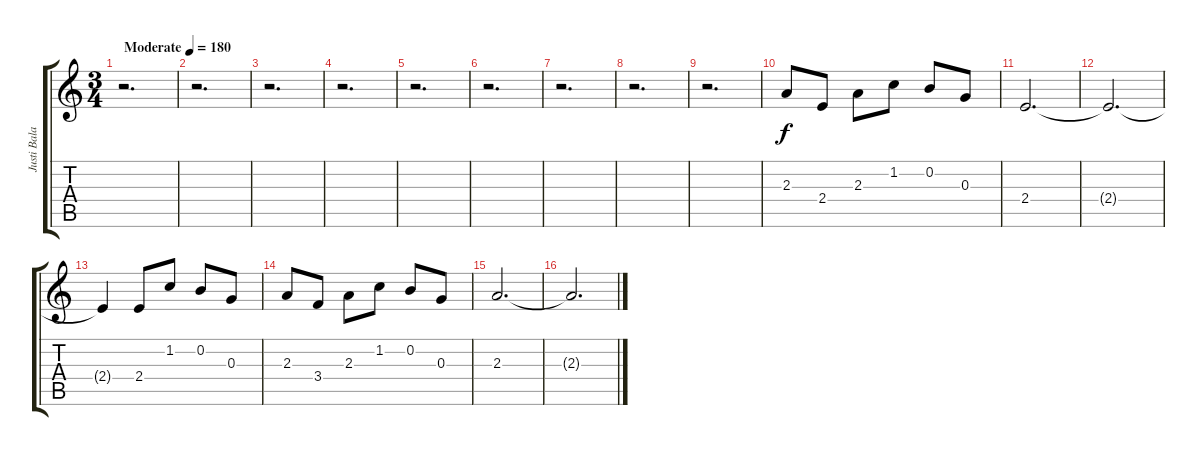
\track ("Justi Bala" "Justi Bala") {instrument acousticguitarsteel}
\staff {score tabs}
\tuning (E4 B3 G3 D3 A2 E2) {hide}
\ts (3 4)
\tempo (180 "Moderate")
\clef g2
\ks c
r.2{d dy f instrument acousticguitarsteel} |
r.2{d} |
r.2{d} |
r.2{d} |
r.2{d} |
r.2{d} |
r.2{d} |
r.2{d} |
r.2{d} |
2.3.8 2.4.8 2.3.8 1.2.8 0.2.8 0.3.8 |
2.4.2{d} |
2.4{t}.2{d} |
2.4{t}.4 2.4.8 1.2.8 0.2.8 0.3.8 |
2.3.8 3.4.8 2.3.8 1.2.8 0.2.8 0.3.8 |
2.3.2{d} |
2.3{t}.2{d}
